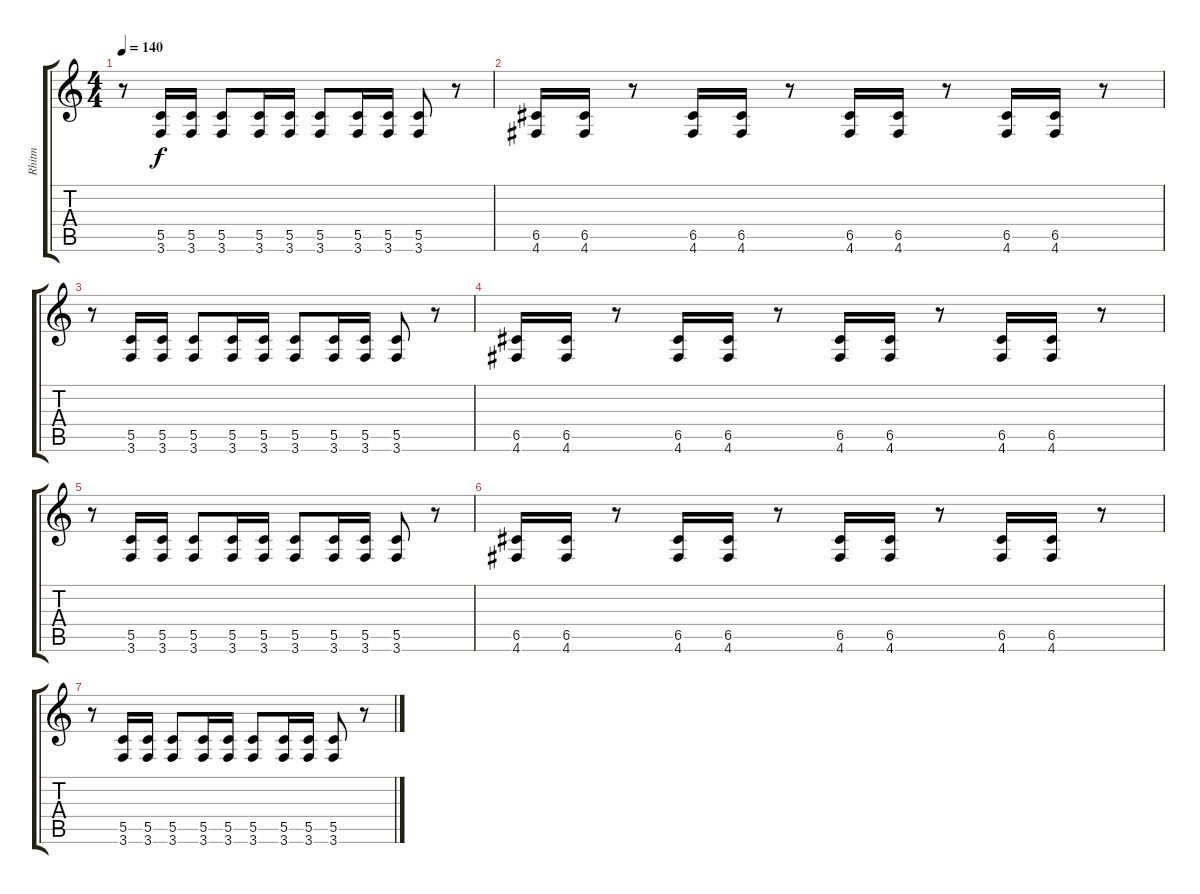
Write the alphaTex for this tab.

\track ("Rhitm" "Rhitm") {instrument distortionguitar}
\staff {score tabs}
\tuning (D4 A3 F3 C3 G2 D2) {hide}
\ts (4 4)
\tempo 140
\clef g2
\ks c
r.8{dy f} (5.5 3.6).16 (5.5 3.6).16 (5.5 3.6).8 (5.5 3.6).16 (5.5 3.6).16 (5.5 3.6).8 (5.5 3.6).16 (5.5 3.6).16 (5.5 3.6).8 r.8 |
(6.5 4.6).16{balance 12} (6.5 4.6).16 r.8 (6.5 4.6).16 (6.5 4.6).16 r.8 (6.5 4.6).16 (6.5 4.6).16 r.8 (6.5 4.6).16 (6.5 4.6).16 r.8 |
r.8 (5.5 3.6).16 (5.5 3.6).16 (5.5 3.6).8 (5.5 3.6).16 (5.5 3.6).16 (5.5 3.6).8 (5.5 3.6).16 (5.5 3.6).16 (5.5 3.6).8 r.8 |
(6.5 4.6).16{balance 4} (6.5 4.6).16 r.8 (6.5 4.6).16 (6.5 4.6).16 r.8 (6.5 4.6).16 (6.5 4.6).16 r.8 (6.5 4.6).16 (6.5 4.6).16 r.8 |
r.8 (5.5 3.6).16 (5.5 3.6).16 (5.5 3.6).8 (5.5 3.6).16 (5.5 3.6).16 (5.5 3.6).8 (5.5 3.6).16 (5.5 3.6).16 (5.5 3.6).8 r.8 |
(6.5 4.6).16{balance 12} (6.5 4.6).16 r.8 (6.5 4.6).16 (6.5 4.6).16 r.8 (6.5 4.6).16 (6.5 4.6).16 r.8 (6.5 4.6).16 (6.5 4.6).16 r.8 |
r.8 (5.5 3.6).16 (5.5 3.6).16 (5.5 3.6).8 (5.5 3.6).16 (5.5 3.6).16 (5.5 3.6).8 (5.5 3.6).16 (5.5 3.6).16 (5.5 3.6).8 r.8
